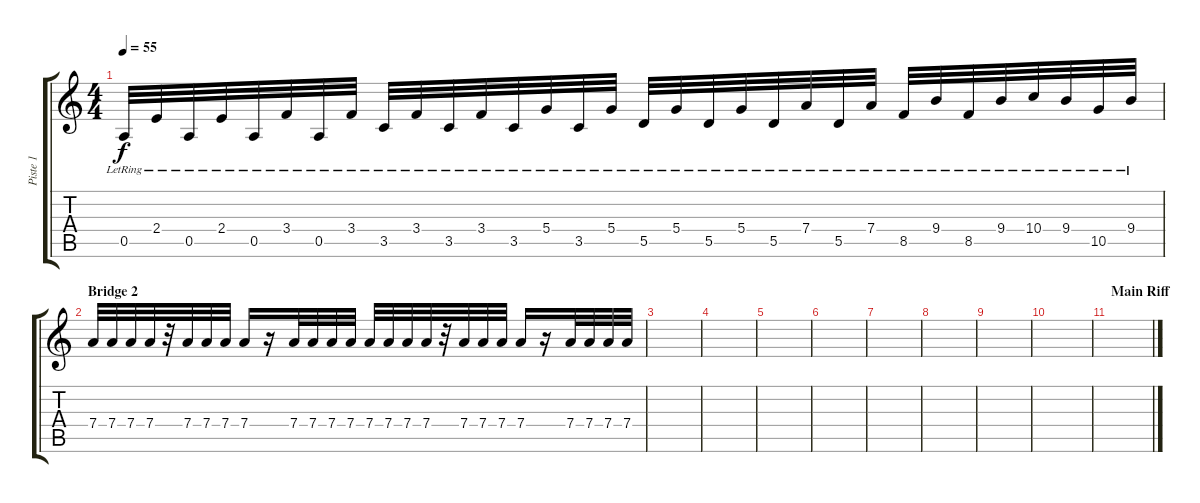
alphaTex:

\track ("Piste 1" "Piste 1") {instrument acousticguitarsteel}
\staff {score tabs}
\tuning (E4 B3 G3 D3 A2 E2) {hide}
\ts (4 4)
\tempo 55
\clef g2
\ks c
0.5{lr}.32{dy f} 2.4{lr}.32 0.5{lr}.32 2.4{lr}.32 0.5{lr}.32 3.4{lr}.32 0.5{lr}.32 3.4{lr}.32 3.5{lr}.32 3.4{lr}.32 3.5{lr}.32 3.4{lr}.32 3.5{lr}.32 5.4{lr}.32 3.5{lr}.32 5.4{lr}.32 5.5{lr}.32 5.4{lr}.32 5.5{lr}.32 5.4{lr}.32 5.5{lr}.32 7.4{lr}.32 5.5{lr}.32 7.4{lr}.32 8.5{lr}.32 9.4{lr}.32 8.5{lr}.32 9.4{lr}.32 10.4{lr}.32 9.4{lr}.32 10.5{lr}.32 9.4{lr}.32 |
\section ("" "Bridge 2")
7.4.32 7.4.32 7.4.32 7.4.32 r.32 7.4.32 7.4.32 7.4.32 7.4.16 r.16 7.4.32 7.4.32 7.4.32 7.4.32 7.4.32 7.4.32 7.4.32 7.4.32 r.32 7.4.32 7.4.32 7.4.32 7.4.16 r.16 7.4.32 7.4.32 7.4.32 7.4.32 |
|
|
|
|
|
|
|
|
\section ("" "Main Riff")
